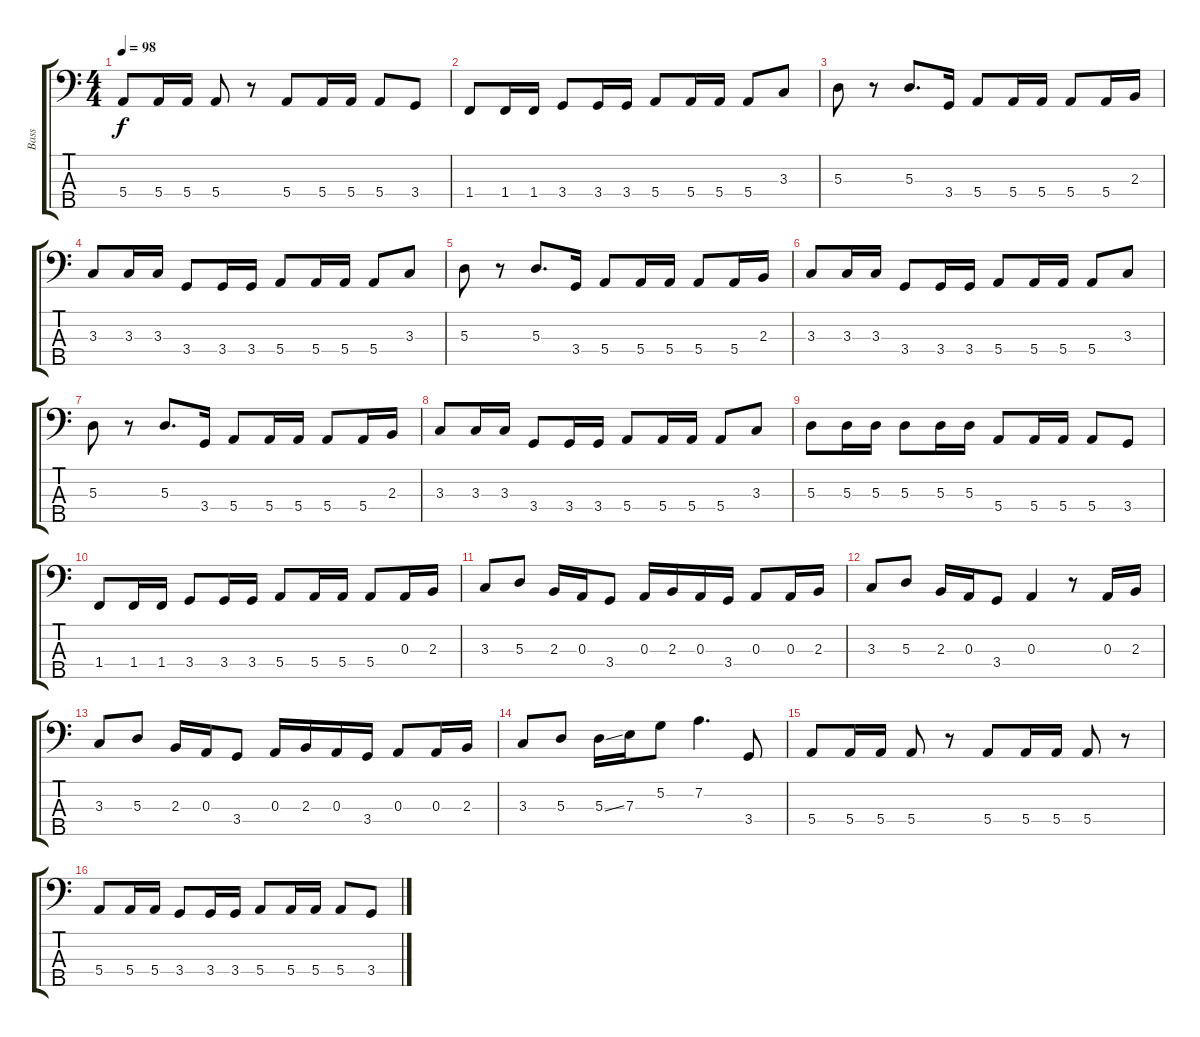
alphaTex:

\track ("Bass" "Bass") {instrument electricbassfinger}
\staff {score tabs}
\tuning (G2 D2 A1 E1 B0) {hide}
\ts (4 4)
\tempo 98
\clef f4
\ks c
5.4.8{dy f} 5.4.16 5.4.16 5.4.8 r.8 5.4.8 5.4.16 5.4.16 5.4.8 3.4.8 |
1.4.8 1.4.16 1.4.16 3.4.8 3.4.16 3.4.16 5.4.8 5.4.16 5.4.16 5.4.8 3.3.8 |
5.3.8 r.8 5.3.8{d} 3.4.16 5.4.8 5.4.16 5.4.16 5.4.8 5.4.16 2.3.16 |
3.3.8 3.3.16 3.3.16 3.4.8 3.4.16 3.4.16 5.4.8 5.4.16 5.4.16 5.4.8 3.3.8 |
5.3.8 r.8 5.3.8{d} 3.4.16 5.4.8 5.4.16 5.4.16 5.4.8 5.4.16 2.3.16 |
3.3.8 3.3.16 3.3.16 3.4.8 3.4.16 3.4.16 5.4.8 5.4.16 5.4.16 5.4.8 3.3.8 |
5.3.8 r.8 5.3.8{d} 3.4.16 5.4.8 5.4.16 5.4.16 5.4.8 5.4.16 2.3.16 |
3.3.8 3.3.16 3.3.16 3.4.8 3.4.16 3.4.16 5.4.8 5.4.16 5.4.16 5.4.8 3.3.8 |
5.3.8 5.3.16 5.3.16 5.3.8 5.3.16 5.3.16 5.4.8 5.4.16 5.4.16 5.4.8 3.4.8 |
1.4.8 1.4.16 1.4.16 3.4.8 3.4.16 3.4.16 5.4.8 5.4.16 5.4.16 5.4.8 0.3.16 2.3.16 |
3.3.8 5.3.8 2.3.16 0.3.16 3.4.8 0.3.16 2.3.16 0.3.16 3.4.16 0.3.8 0.3.16 2.3.16 |
3.3.8 5.3.8 2.3.16 0.3.16 3.4.8 0.3.4 r.8 0.3.16 2.3.16 |
3.3.8 5.3.8 2.3.16 0.3.16 3.4.8 0.3.16 2.3.16 0.3.16 3.4.16 0.3.8 0.3.16 2.3.16 |
3.3.8 5.3.8 5.3{ss}.16 7.3.16 5.2.8 7.2.4{d} 3.4.8 |
5.4.8 5.4.16 5.4.16 5.4.8 r.8 5.4.8 5.4.16 5.4.16 5.4.8 r.8 |
5.4.8 5.4.16 5.4.16 3.4.8 3.4.16 3.4.16 5.4.8 5.4.16 5.4.16 5.4.8 3.4.8
